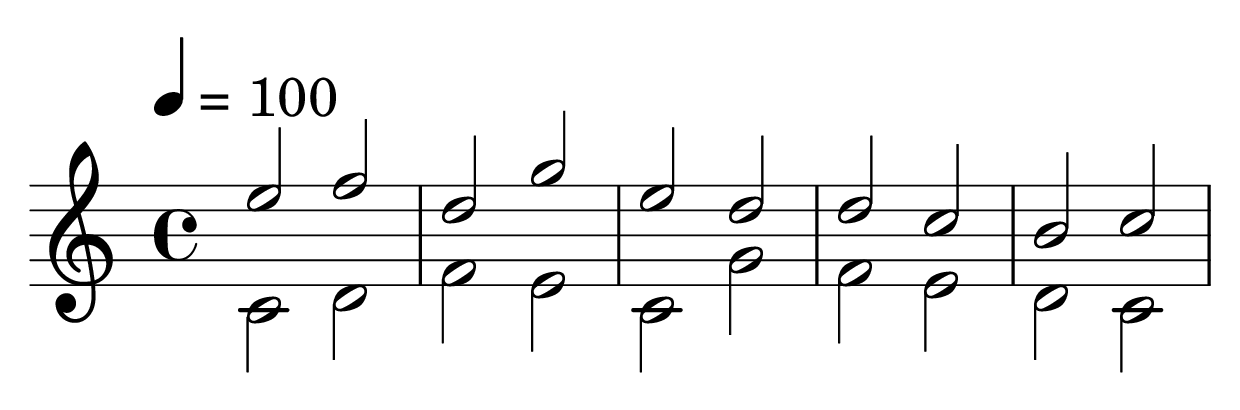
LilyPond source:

\version "2.24.1"

\include "page.ly"

global = {
  \time  4/4
  \tempo 4 = 100
}

% See `https://www.youtube.com/watch?v=b5PoTBOj7Xc`.

\parallelMusic voiceUpper, voiceLower {
  e2    f     |
  c,2   d     |   % cantus firmus

  d2    g     |
  f2    e     |   % cantus firmus

  e2    d     |
  c2    g'    |   % cantus firmus

  d2    c     |
  f2    e     |   % cantus firmus

  b2    c     |
  d2    c     |   % cantus firmus
}

\score {
  \new Staff \with { midiInstrument = "trombone" } {
    \global
    \clef treble
    \relative c'' << \voiceUpper \\ \voiceLower >>
  }
  \layout { }
  \midi { }
}
